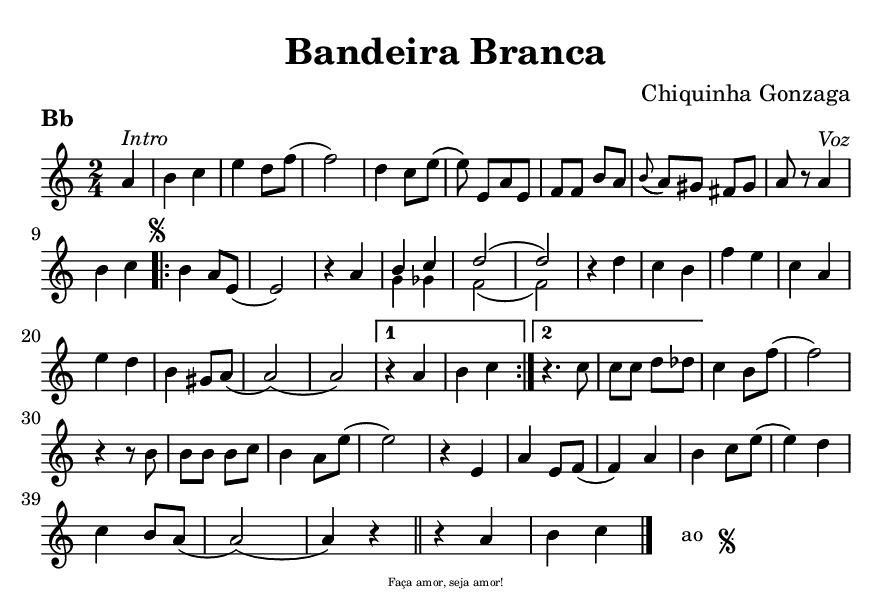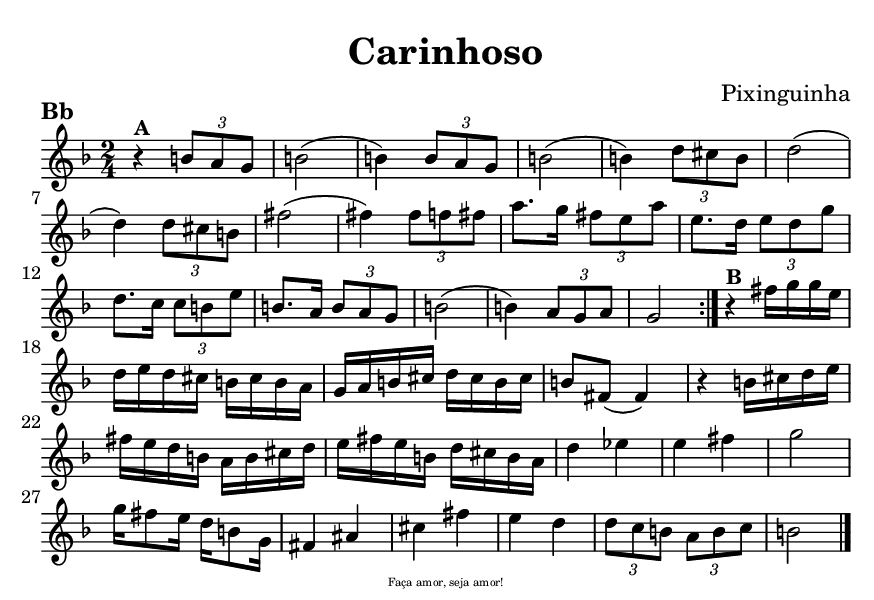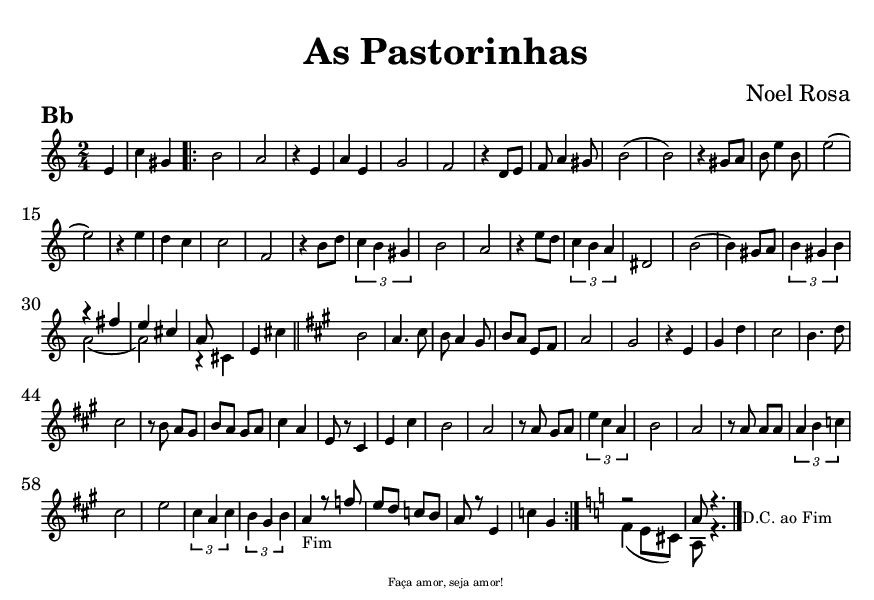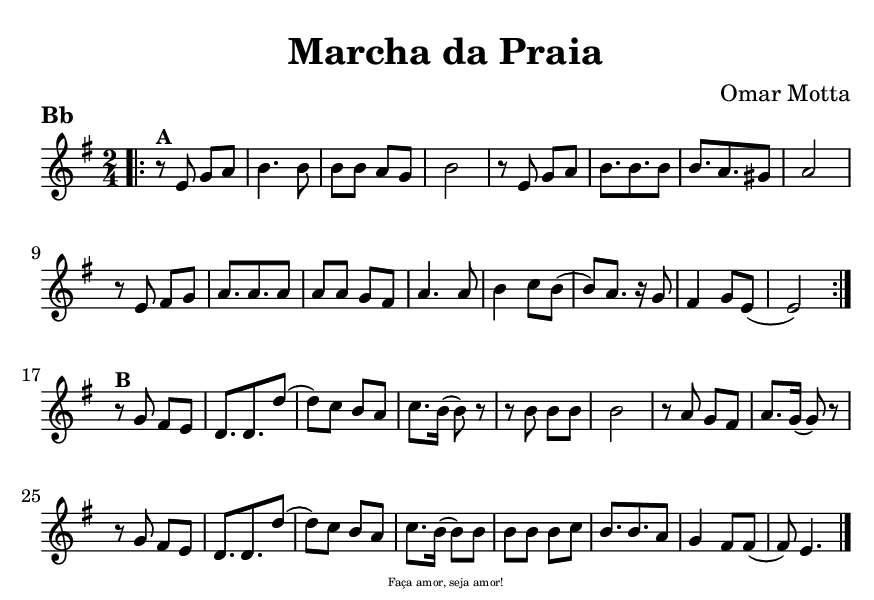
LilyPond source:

%\version "2.18.2"
\version "2.19.23"

\paper{
#(set-paper-size "a6landscape") %Define tamanho do papel
%annotate-spacing = ##t %Anota os espaços na partitura
head-separation = .8\cm %Separação do título
top-margin = .8\cm %Margem superior
right-margin = .4\cm %Margem direita
page-count = 1 %Limita cada partitura a 1 página (facilita na hora de dimensionar a clave)
print-page-number = ##f %Não imprime número da página, isso fica por conta do LaTeX
indent = #0 %Remove indentação antes da clave, ganha um pouco de espaço e alinha as linhas
}

\header{
piece = \markup { \bold \magnify #1 { "Bb" } } %Aparece à esquerda de todas as partituras
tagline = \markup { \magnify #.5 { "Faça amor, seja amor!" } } %Rodapé de todas as partituras
}

%Definem a transposição
transpDe = c
transpPara = c

%Para acrescentar uma nova partitura no songbook crie um novo ambiente \book seguindo este padrão
\book{ %Cria um novo arquivo
	\bookOutputName "bandeiraBranca" %nome do arquivo
	\score{ %Cria nova clave
		\new Staff \with { \magnifyStaff #.9 }{	%Dimensiona a clave para caber na página, tem que ser feito pra cada um das partituras
			\transpose \transpDe \transpPara { %\version "2.18.2"
\version "2.19.23"

\relative c'' {
  \clef treble
  \key c \major
  \time 2/4

  \partial 4 a4^\markup { \italic Intro }
  b c 
  e d8 [ f ] 
  ( f2 ) 
  d4 c8 [ e ] 
  \( e \) e, [ a e ] 
  f f b a
  \appoggiatura b ( a ) gis fis gis
  a r8 a4^\markup { \italic Voz }
  b c
  \mark \markup { \fontsize #-4 \musicglyph #"scripts.segno" }
  
%  \repeat volta 2 {
\set Score.repeatCommands = #'(start-repeat)
	  b4 a8 e ( e2 )
	  r4 a4
	  <<
	  { b4 c d2 ( d ) } 
	  \\
	  { \tiny g,4 ges f2 ( f ) }
	  >>
	  r4 d'
	  c b
	  f' e
	  c a
	  e' d
	  b gis8 a
	  ( a2 )
	  ( a ) |
%  }
%  \alternative{ 
%	  { 

\set Score.repeatCommands = #'((volta "1"))
		  r4 a
		  b c 
\set Score.repeatCommands = #'((volta #f))
		\bar ":|."
%\set Score.repeatCommands = #'(end-repeat)
%	  }
%	  { 
\set Score.repeatCommands = #'((volta "2"))
		  r4. c8
		  c c d des
\set Score.repeatCommands = #'((volta #f))
		  c4 b8 f'
		  ( f2 )
		  r4 r8 b,8
		  b b b c
		  b4 a8 e'
		  ( e2 )
		  r4 e,
		  a4 e8 f
		  ( f4 ) a
		  b c8 e
		  ( e4 ) d \break
		  c4 b8 a
		  ( a2 )
		  ( a4 ) r4 \bar "||"
		  r4 a
		  b c \bar "|."	
%	  }  
%  }
  \cadenzaOn
      \stopStaff

	  \repeat unfold 1 {
	          s1
	          \bar ""
	        }

        % text line-aligned
        % ==================
        % Move text to the desired position
        \once \override TextScript.extra-offset = #'( -4 . -2.1)
        \once \override TextScript.word-space = #1.5
        %| <>^\markup \general-align #Y #2 { \center-column { \line { "ao" \fontsize #-5 \musicglyph #"scripts.segno" } } }
		<>^\markup { \center-column { } \line { "ao" \fontsize #-1 \musicglyph #"scripts.segno" } }
		\repeat unfold 2 {
		          s1
		          \bar ""
		        }
        % Resume bar count and show staff lines again
   \cadenzaOff
%  \bar "|."
}
 } %Inclui o arquivo com as notas e define a transposição
		}	
	}
	\header{ %Cabeçalho da partitura, contém nome e autor
		title = "Bandeira Branca"
		composer = "Chiquinha Gonzaga"
	}
}

\book{
	\bookOutputName "pastorinhas"
	\score{
		\new Staff \with { \magnifyStaff #.7 }{		
			\transpose \transpDe \transpPara { %\version "2.18.2"
\version "2.19.23"

\relative c'' {
  \clef treble
  \key c \major
  \time 2/4

  \partial 4 e,4
  c' gis \bar ".|:" 
  b2
  a
  r4 e
  a e
  g2
  f
  r4 d8 e
  f a4 gis8
  b2
  ( b )
  r4 gis8 a
  b8 e4 b8
  e2
  ( e )
  r4 e
  d c
  c2
  f,
  r4 b8 d
  \tuplet 3/2 { c4 b gis }
  b2
  a
  r4 e'8 d
  \tuplet 3/2 { c4 b a }
  dis,2
  b'2
  ( b4 ) gis8 a
  \tuplet 3/2 { b4 gis b }
  <<
  {  \tiny r4 fis' e cis a8 }
  \\
  { a2 ( a ) r4 cis,}
  >>
  e cis' \bar "||"
  \key a \major
  b2
  a4. cis8
  b a4 gis8
  b a e fis
  a2
  gis
  r4 e
  gis d'
  cis2
  b4. d8
  cis2
  r8 b a gis
  b a gis a
  cis4 a
  e8 r8 cis4
  e cis'
  b2 a
  r8 a gis a
  \tuplet 3/2 { e'4 cis a }
  b2
  a
  r8 a a a
  \tuplet 3/2 { a4 b c }
  cis2
  e
  \tuplet 3/2 { cis4 a cis }
  \tuplet 3/2 { b gis b }
  a_\markup{Fim} 
  <<
  {\tiny r8 f' e d c b a r8 } 
  \\
  {}
  >>
  e4
  c' gis \bar ":|."
  \key c \major
  <<
  { r2 a8 r4.}
  \\
  { \tiny f4 ( e8 cis ) a8 r4. }
  >>
  \bar "|."
  \cadenzaOn
      \stopStaff

	  \repeat unfold 1 {
	          s1
	          \bar ""
	        }

        % text line-aligned
        % ==================
        % Move text to the desired position
        \once \override TextScript.extra-offset = #'( -1.8 . -1)
        \once \override TextScript.word-space = #1.2
        %| <>^\markup \general-align #Y #2 { \center-column { \line { "ao" \fontsize #-5 \musicglyph #"scripts.segno" } } }
		<>^\markup { \center-column { } \line { "D.C. ao Fim" } }
		\repeat unfold 2 {
		          s1
		          \bar ""
		        }
        % Resume bar count and show staff lines again
   \cadenzaOff
}
 }
		}
	}
	\header{
		title = "As Pastorinhas"
		composer = "Noel Rosa"
	}
}

\book{
	\bookOutputName "praia"
	\score{
		\new Staff \with { \magnifyStaff #.9 }{		
			\transpose \transpDe \transpPara { \version "2.18.2"

\relative c'' {
  \clef treble
  \key g \major
  \time 2/4

\bar ".|:"
r8^\markup { \bold  "A" } e, g a
b4. b8
b b a g
b2
r8 e, g a
b8. b8. b8
b8. a8. gis8
a2
r8 e fis g
a8. a8. a8
a a g fis
a4. a8
b4 c8 b
( b ) a8. r16 g8
fis4 g8 e
( e2 )
\bar ":|."
r8^\markup { \bold  "B" } g fis e
d8. d8. d'8
( d ) c b a
c8. b16 ( b8 ) r8
r8 b b b
b2
r8 a g fis
a8. g16 ( g8 ) r8
r8 g fis e
d8. d8. d'8
( d ) c b a
c8. b16 ( b8 ) b
b b b c
b8. b8. a8
g4 fis8 fis
( fis ) e4.
\bar "|."
}
 }
		}
	}
	\header{
		title = "Marcha da Praia"
		composer = "Omar Motta"
	}
}

\book{
	\bookOutputName "carinhoso"
	\score{
		\new Staff \with { \magnifyStaff #.9 }{		
			\transpose \transpDe \transpPara { %\version "2.18.2"
\version "2.19.23"

\relative c'' {
  \clef treble
  \key f \major
  \time 2/4

r4^\markup { \bold "A" } \tuplet 3/2 { b8 a g }
b2
( b4 ) \tuplet 3/2 { b8 a g }
b2
( b4 ) \tuplet 3/2 { d8 cis b }
d2
( d4 ) \tuplet 3/2 { d8 cis b }
fis'2
( fis4 ) \tuplet 3/2 { fis8 f fis }
a8. g16 \tuplet 3/2 { fis8 e a }
e8. d16 \tuplet 3/2 { e8 d g }
d8. c16 \tuplet 3/2 { c8 b e }
b8. a16 \tuplet 3/2 { b8 a g }
b2
( b4 ) \tuplet 3/2 { a8 g a }
g2
\bar ":|."
r4^\markup { \bold "B" } fis'16 g g e
d e d cis b cis b a
g a b cis d cis b cis
b8 fis ( fis4 )
r4 b16 cis d e 
fis e d b a b cis d
e fis e b d cis b a
d4 ees
e fis
g2
g16 fis8 e16 d b8 g16
fis4 ais
cis fis
e d
\tuplet 3/2 { d8 c b } \tuplet 3/2 { a b c }
b2
\bar "|."
}
 }
		}
	}
	\header{
		title = "Carinhoso"
		composer = "Pixinguinha"
	}
}